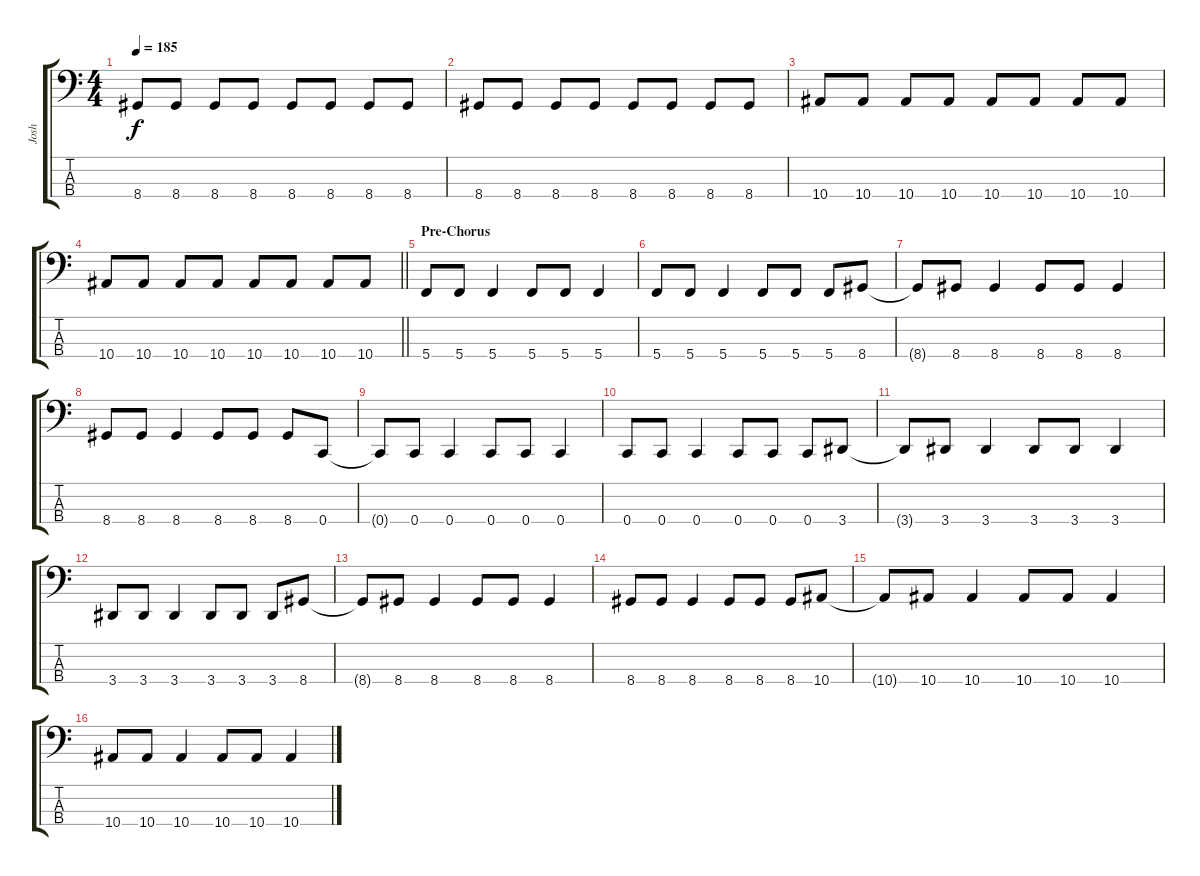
\track ("Josh" "Josh") {instrument electricbasspick}
\staff {score tabs}
\tuning (F2 C2 G1 C1) {hide}
\ts (4 4)
\tempo 185
\clef f4
\ks c
8.4.8{dy f} 8.4.8 8.4.8 8.4.8 8.4.8 8.4.8 8.4.8 8.4.8 |
8.4.8 8.4.8 8.4.8 8.4.8 8.4.8 8.4.8 8.4.8 8.4.8 |
10.4.8 10.4.8 10.4.8 10.4.8 10.4.8 10.4.8 10.4.8 10.4.8 |
\barLineRight lightlight
10.4.8 10.4.8 10.4.8 10.4.8 10.4.8 10.4.8 10.4.8 10.4.8 |
\section ("" "Pre-Chorus")
5.4.8 5.4.8 5.4.4 5.4.8 5.4.8 5.4.4 |
5.4.8 5.4.8 5.4.4 5.4.8 5.4.8 5.4.8 8.4.8 |
8.4{t}.8 8.4.8 8.4.4 8.4.8 8.4.8 8.4.4 |
8.4.8 8.4.8 8.4.4 8.4.8 8.4.8 8.4.8 0.4.8 |
0.4{t}.8 0.4.8 0.4.4 0.4.8 0.4.8 0.4.4 |
0.4.8 0.4.8 0.4.4 0.4.8 0.4.8 0.4.8 3.4.8 |
3.4{t}.8 3.4.8 3.4.4 3.4.8 3.4.8 3.4.4 |
3.4.8 3.4.8 3.4.4 3.4.8 3.4.8 3.4.8 8.4.8 |
8.4{t}.8 8.4.8 8.4.4 8.4.8 8.4.8 8.4.4 |
8.4.8 8.4.8 8.4.4 8.4.8 8.4.8 8.4.8 10.4.8 |
10.4{t}.8 10.4.8 10.4.4 10.4.8 10.4.8 10.4.4 |
10.4.8 10.4.8 10.4.4 10.4.8 10.4.8 10.4.4
